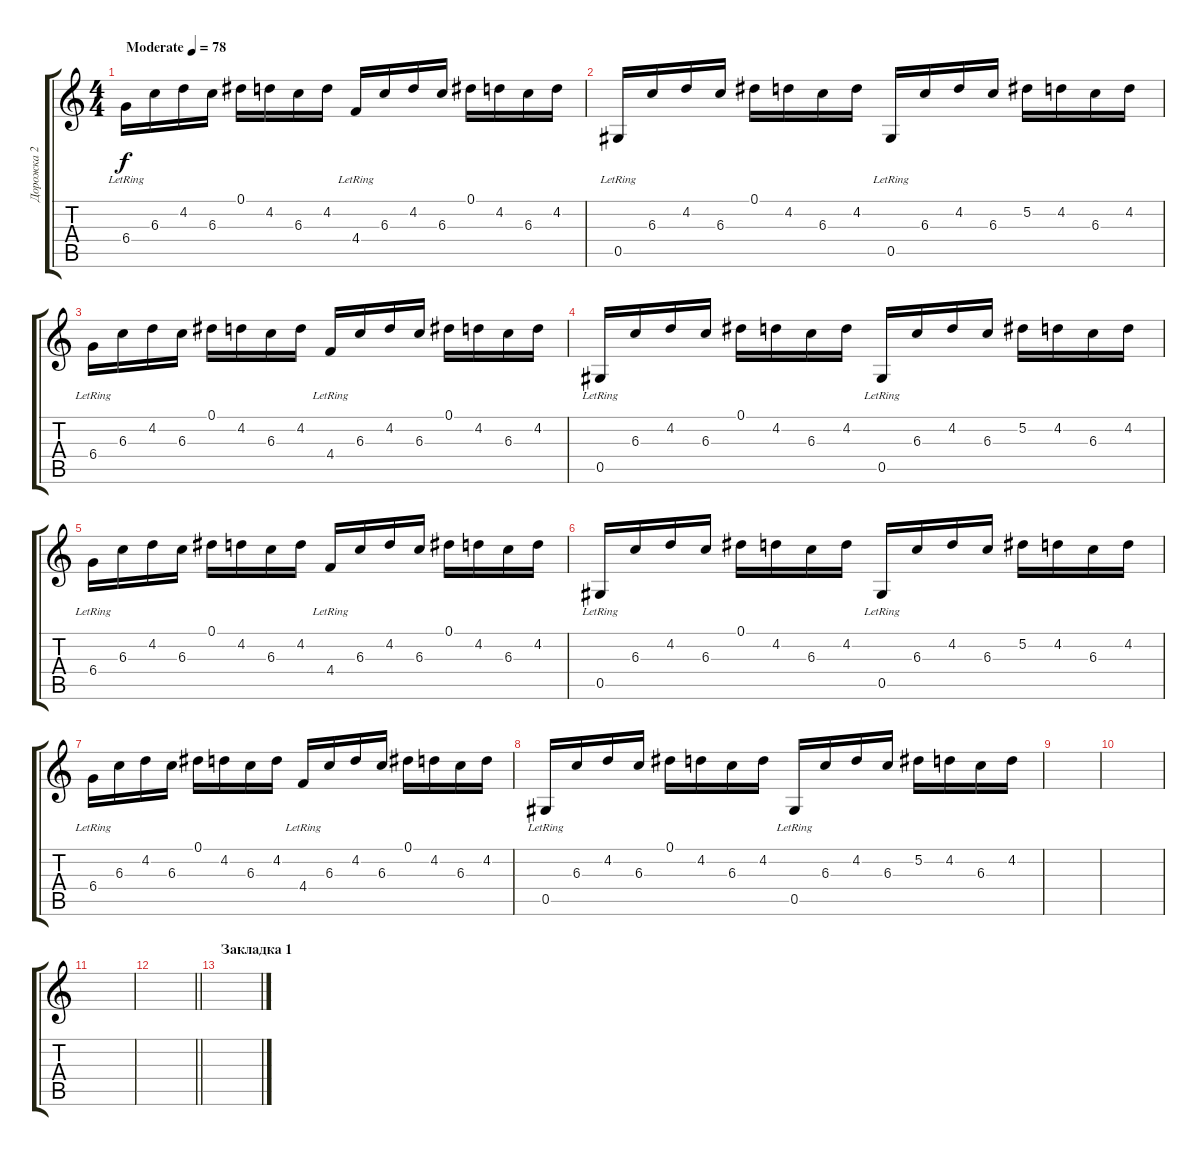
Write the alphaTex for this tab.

\track ("Дорожка 2" "Дорожка 2") {instrument acousticguitarsteel}
\staff {score tabs}
\tuning (Eb4 Bb3 Gb3 Db3 Ab2 Eb2) {hide}
\ts (4 4)
\tempo (78 "Moderate")
\clef g2
\ks c
6.4{lr}.16{dy f instrument acousticguitarsteel} 6.3.16 4.2.16 6.3.16 0.1.16 4.2.16 6.3.16 4.2.16 4.4{lr}.16 6.3.16 4.2.16 6.3.16 0.1.16 4.2.16 6.3.16 4.2.16 |
0.5{lr}.16 6.3.16 4.2.16 6.3.16 0.1.16 4.2.16 6.3.16 4.2.16 0.5{lr}.16 6.3.16 4.2.16 6.3.16 5.2.16 4.2.16 6.3.16 4.2.16 |
6.4{lr}.16 6.3.16 4.2.16 6.3.16 0.1.16 4.2.16 6.3.16 4.2.16 4.4{lr}.16 6.3.16 4.2.16 6.3.16 0.1.16 4.2.16 6.3.16 4.2.16 |
0.5{lr}.16 6.3.16 4.2.16 6.3.16 0.1.16 4.2.16 6.3.16 4.2.16 0.5{lr}.16 6.3.16 4.2.16 6.3.16 5.2.16 4.2.16 6.3.16 4.2.16 |
6.4{lr}.16 6.3.16 4.2.16 6.3.16 0.1.16 4.2.16 6.3.16 4.2.16 4.4{lr}.16 6.3.16 4.2.16 6.3.16 0.1.16 4.2.16 6.3.16 4.2.16 |
0.5{lr}.16 6.3.16 4.2.16 6.3.16 0.1.16 4.2.16 6.3.16 4.2.16 0.5{lr}.16 6.3.16 4.2.16 6.3.16 5.2.16 4.2.16 6.3.16 4.2.16 |
6.4{lr}.16 6.3.16 4.2.16 6.3.16 0.1.16 4.2.16 6.3.16 4.2.16 4.4{lr}.16 6.3.16 4.2.16 6.3.16 0.1.16 4.2.16 6.3.16 4.2.16 |
0.5{lr}.16 6.3.16 4.2.16 6.3.16 0.1.16 4.2.16 6.3.16 4.2.16 0.5{lr}.16 6.3.16 4.2.16 6.3.16 5.2.16 4.2.16 6.3.16 4.2.16 |
|
|
|
\barLineRight lightlight
|
\section ("" "Закладка 1")
